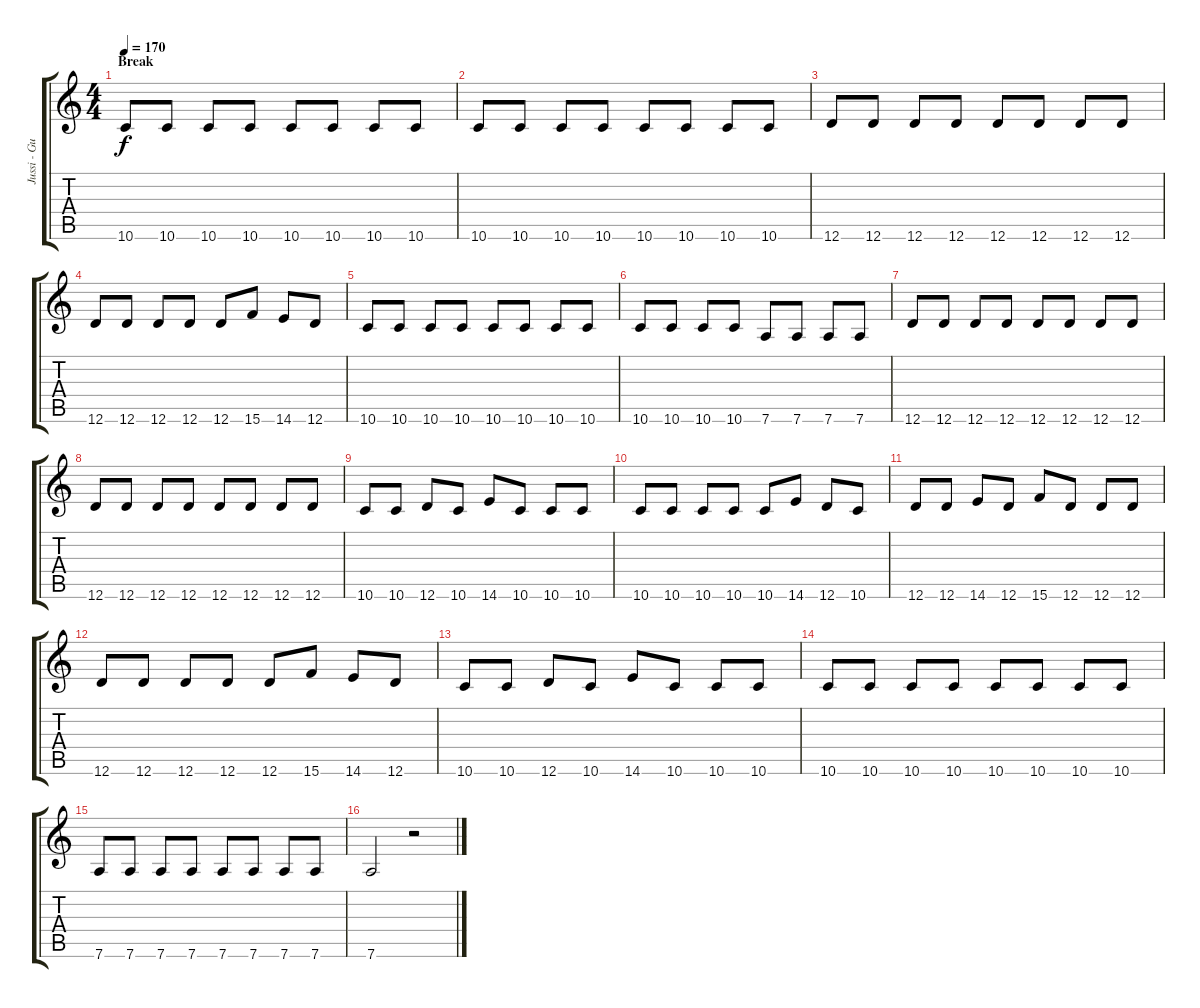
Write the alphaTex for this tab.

\track ("Jussi - Guitar" "Jussi - Gu") {instrument overdrivenguitar}
\staff {score tabs}
\tuning (E4 B3 G3 D3 A2 D2) {hide}
\ts (4 4)
\section ("" "Break")
\tempo 170
\clef g2
\ks c
10.6.8{dy f instrument overdrivenguitar} 10.6.8 10.6.8 10.6.8 10.6.8 10.6.8 10.6.8 10.6.8 |
10.6.8 10.6.8 10.6.8 10.6.8 10.6.8 10.6.8 10.6.8 10.6.8 |
12.6.8 12.6.8 12.6.8 12.6.8 12.6.8 12.6.8 12.6.8 12.6.8 |
12.6.8 12.6.8 12.6.8 12.6.8 12.6.8 15.6.8 14.6.8 12.6.8 |
10.6.8 10.6.8 10.6.8 10.6.8 10.6.8 10.6.8 10.6.8 10.6.8 |
10.6.8 10.6.8 10.6.8 10.6.8 7.6.8 7.6.8 7.6.8 7.6.8 |
12.6.8 12.6.8 12.6.8 12.6.8 12.6.8 12.6.8 12.6.8 12.6.8 |
12.6.8 12.6.8 12.6.8 12.6.8 12.6.8 12.6.8 12.6.8 12.6.8 |
10.6.8 10.6.8 12.6.8 10.6.8 14.6.8 10.6.8 10.6.8 10.6.8 |
10.6.8 10.6.8 10.6.8 10.6.8 10.6.8 14.6.8 12.6.8 10.6.8 |
12.6.8 12.6.8 14.6.8 12.6.8 15.6.8 12.6.8 12.6.8 12.6.8 |
12.6.8 12.6.8 12.6.8 12.6.8 12.6.8 15.6.8 14.6.8 12.6.8 |
10.6.8 10.6.8 12.6.8 10.6.8 14.6.8 10.6.8 10.6.8 10.6.8 |
10.6.8 10.6.8 10.6.8 10.6.8 10.6.8 10.6.8 10.6.8 10.6.8 |
7.6.8 7.6.8 7.6.8 7.6.8 7.6.8 7.6.8 7.6.8 7.6.8 |
7.6.2 r.2
